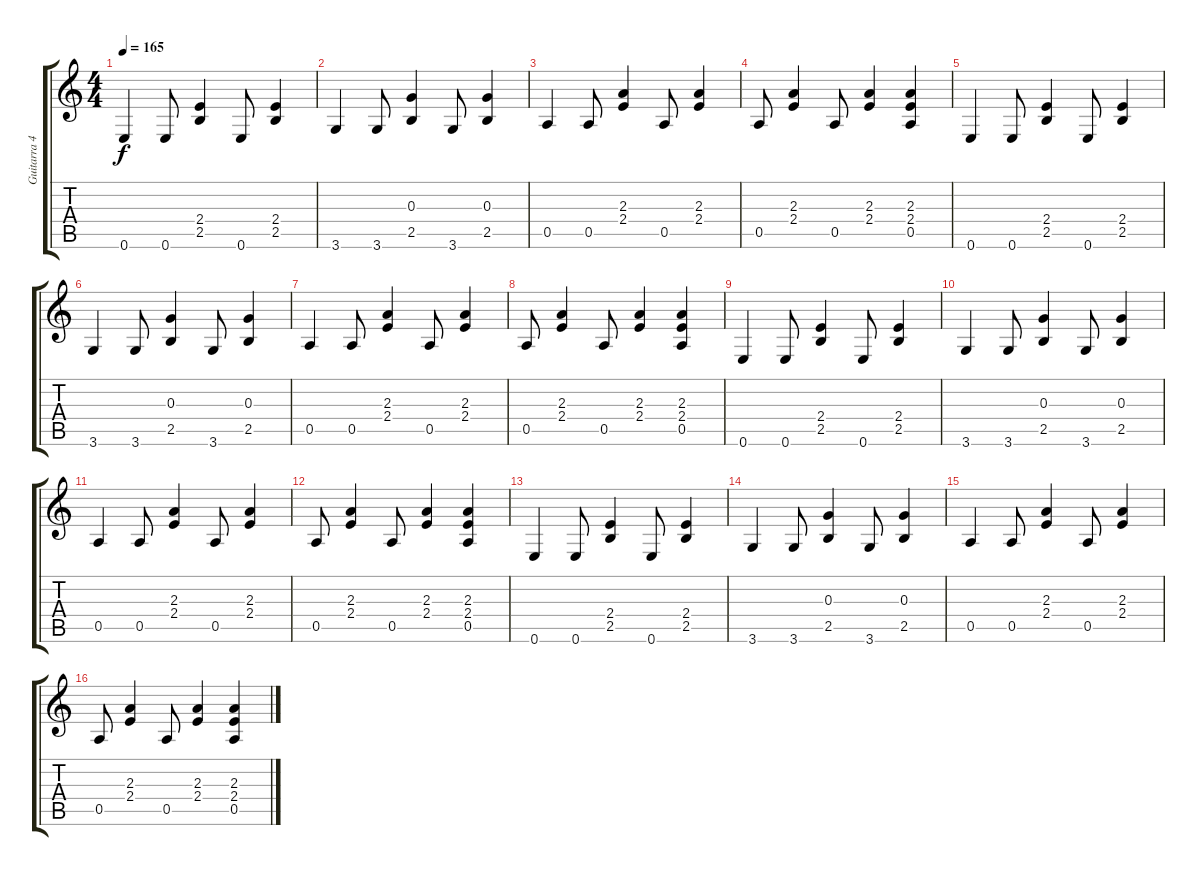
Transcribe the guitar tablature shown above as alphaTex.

\track ("Guitarra 4" "Guitarra 4") {instrument electricguitarclean}
\staff {score tabs}
\tuning (E4 B3 G3 D3 A2 E2) {hide}
\ts (4 4)
\tempo 165
\clef g2
\ks c
0.6.4{dy f} 0.6.8 (2.4 2.5).4 0.6.8 (2.4 2.5).4 |
3.6.4 3.6.8 (0.3 2.5).4 3.6.8 (0.3 2.5).4 |
0.5.4 0.5.8 (2.3 2.4).4 0.5.8 (2.3 2.4).4 |
0.5.8 (2.3 2.4).4 0.5.8 (2.3 2.4).4 (2.3 2.4 0.5).4 |
0.6.4 0.6.8 (2.4 2.5).4 0.6.8 (2.4 2.5).4 |
3.6.4 3.6.8 (0.3 2.5).4 3.6.8 (0.3 2.5).4 |
0.5.4 0.5.8 (2.3 2.4).4 0.5.8 (2.3 2.4).4 |
0.5.8 (2.3 2.4).4 0.5.8 (2.3 2.4).4 (2.3 2.4 0.5).4 |
0.6.4 0.6.8 (2.4 2.5).4 0.6.8 (2.4 2.5).4 |
3.6.4 3.6.8 (0.3 2.5).4 3.6.8 (0.3 2.5).4 |
0.5.4 0.5.8 (2.3 2.4).4 0.5.8 (2.3 2.4).4 |
0.5.8 (2.3 2.4).4 0.5.8 (2.3 2.4).4 (2.3 2.4 0.5).4 |
0.6.4 0.6.8 (2.4 2.5).4 0.6.8 (2.4 2.5).4 |
3.6.4 3.6.8 (0.3 2.5).4 3.6.8 (0.3 2.5).4 |
0.5.4 0.5.8 (2.3 2.4).4 0.5.8 (2.3 2.4).4 |
0.5.8 (2.3 2.4).4 0.5.8 (2.3 2.4).4 (2.3 2.4 0.5).4
